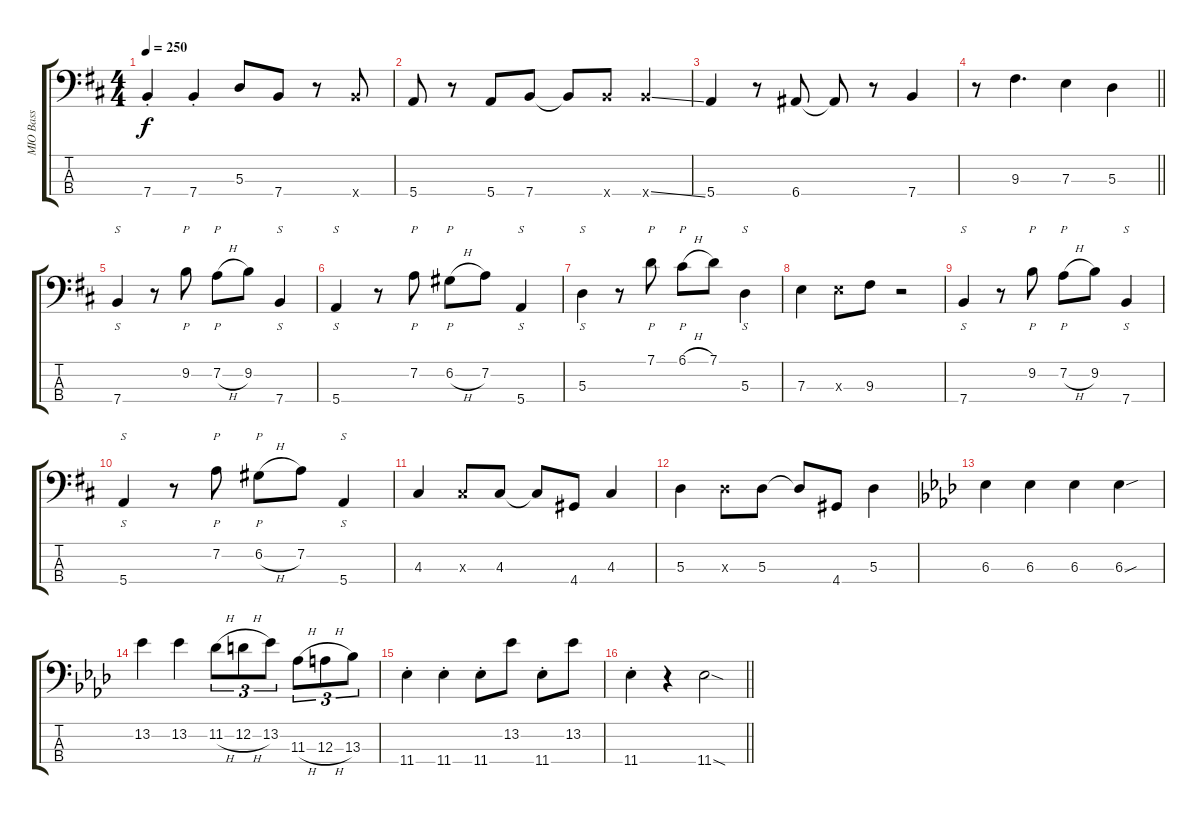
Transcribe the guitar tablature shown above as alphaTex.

\track ("MIO Bass" "MIO Bass") {instrument electricbassfinger}
\staff {score tabs}
\tuning (G2 D2 A1 E1) {hide}
\ts (4 4)
\tempo 250
\clef f4
\ks d
7.4{st}.4{dy f} 7.4{st}.4 5.3.8 7.4.8 r.8 7.4{x}.8 |
5.4.8 r.8 5.4.8 7.4.8 7.4{t}.8 7.4{x}.8 7.4{ss x}.4 |
5.4.4 r.8 6.4.8 6.4{t}.8 r.8 7.4.4 |
\barLineRight lightlight
r.8 9.3.4{d} 7.3.4 5.3.4 |
7.4.4{s instrument slapbass1} r.8 9.2.8{p} 7.2{h}.8{p} 9.2.8 7.4.4{s} |
5.4.4{s} r.8 7.2.8{p} 6.2{h}.8{p} 7.2.8 5.4.4{s} |
5.3.4{s} r.8 7.1.8{p} 6.1{h}.8{p} 7.1.8 5.3.4{s} |
7.3.4 7.3{x}.8 9.3.8 r.2 |
7.4.4{s} r.8 9.2.8{p} 7.2{h}.8{p} 9.2.8 7.4.4{s} |
5.4.4{s} r.8 7.2.8{p} 6.2{h}.8{p} 7.2.8 5.4.4{s} |
4.3.4{instrument electricbassfinger} 4.3{x}.8 4.3.8 4.3{t}.8 4.4.8 4.3.4 |
5.3.4 5.3{x}.8 5.3.8 5.3{t}.8 4.4.8 5.3.4 |
\ks ab
6.3.4 6.3.4 6.3.4 6.3{sou}.4 |
13.2.4 13.2.4 11.2{h}.8{tu (3 2)} 12.2{h}.8{tu (3 2)} 13.2.8{tu (3 2)} 11.3{h}.8{tu (3 2)} 12.3{h}.8{tu (3 2)} 13.3.8{tu (3 2)} |
11.4{st}.4 11.4{st}.4 11.4{st}.8 13.2.8 11.4{st}.8 13.2.8 |
\barLineRight lightlight
11.4{st}.4 r.4 11.4{sod}.2
